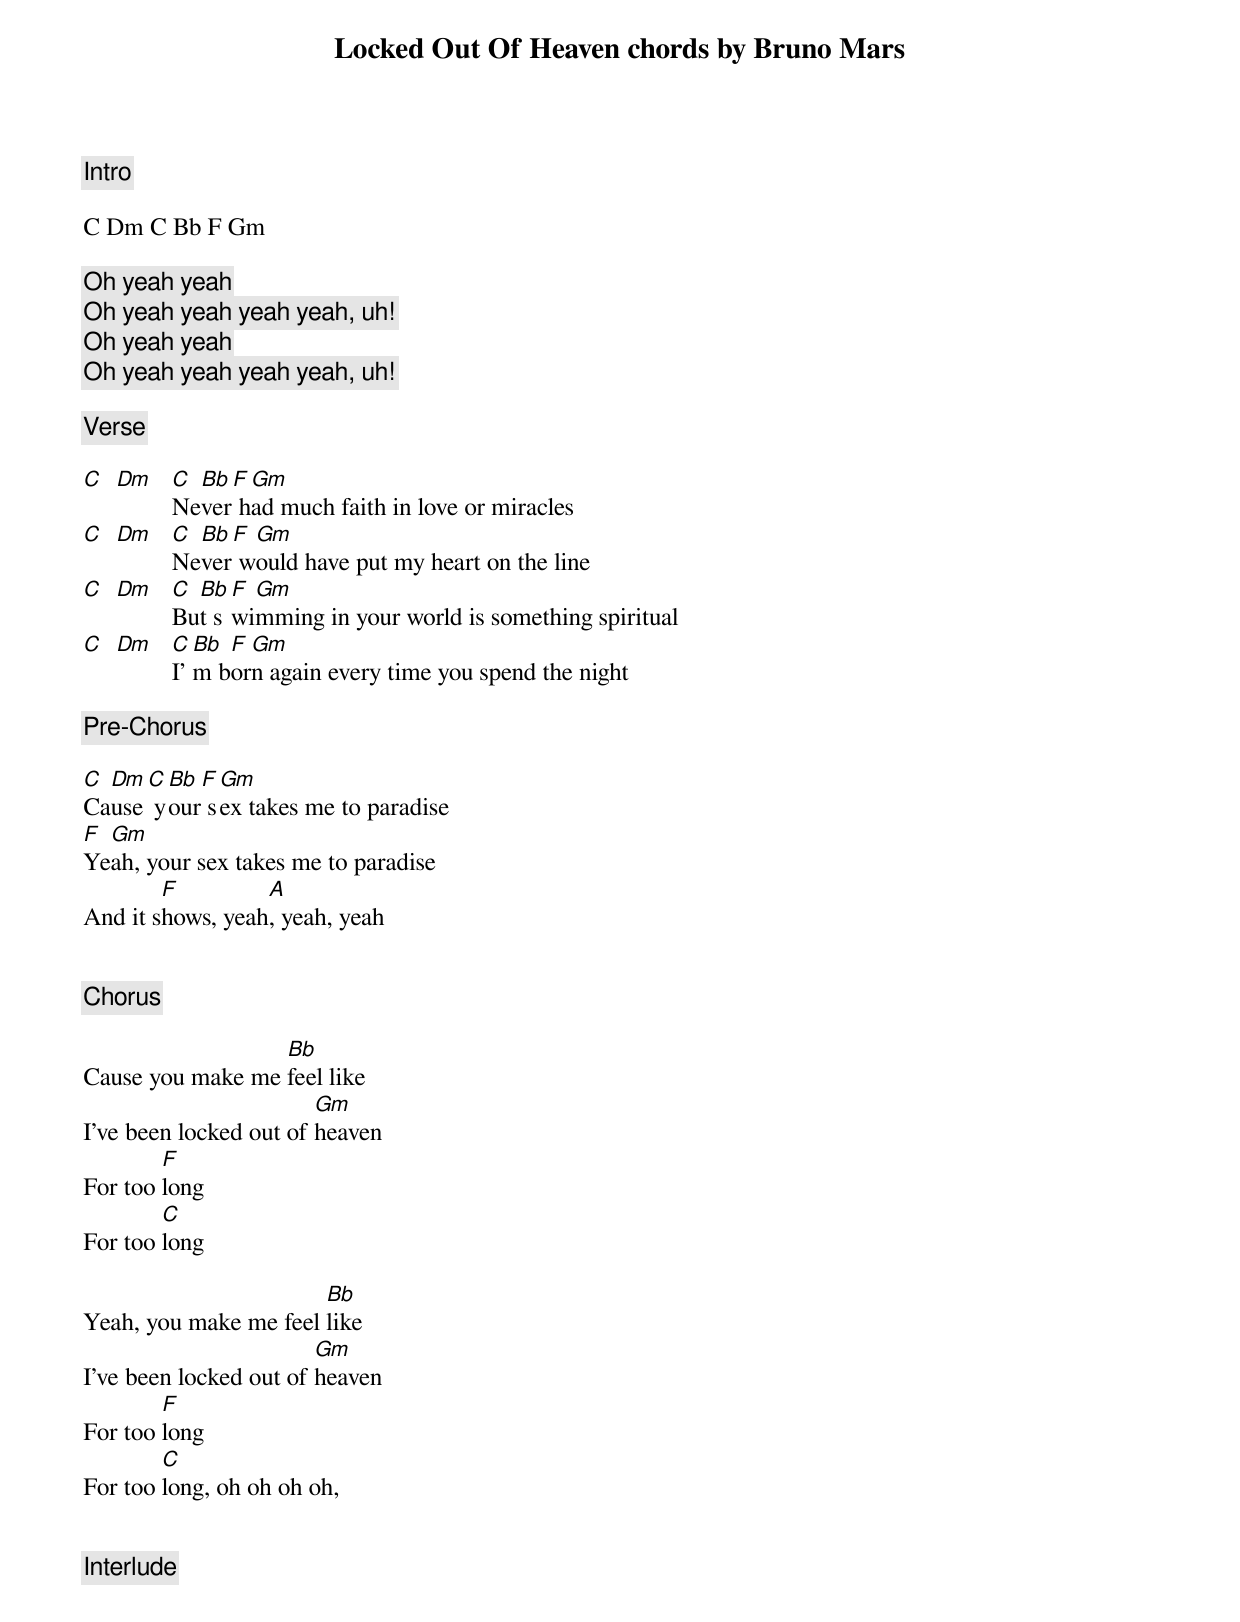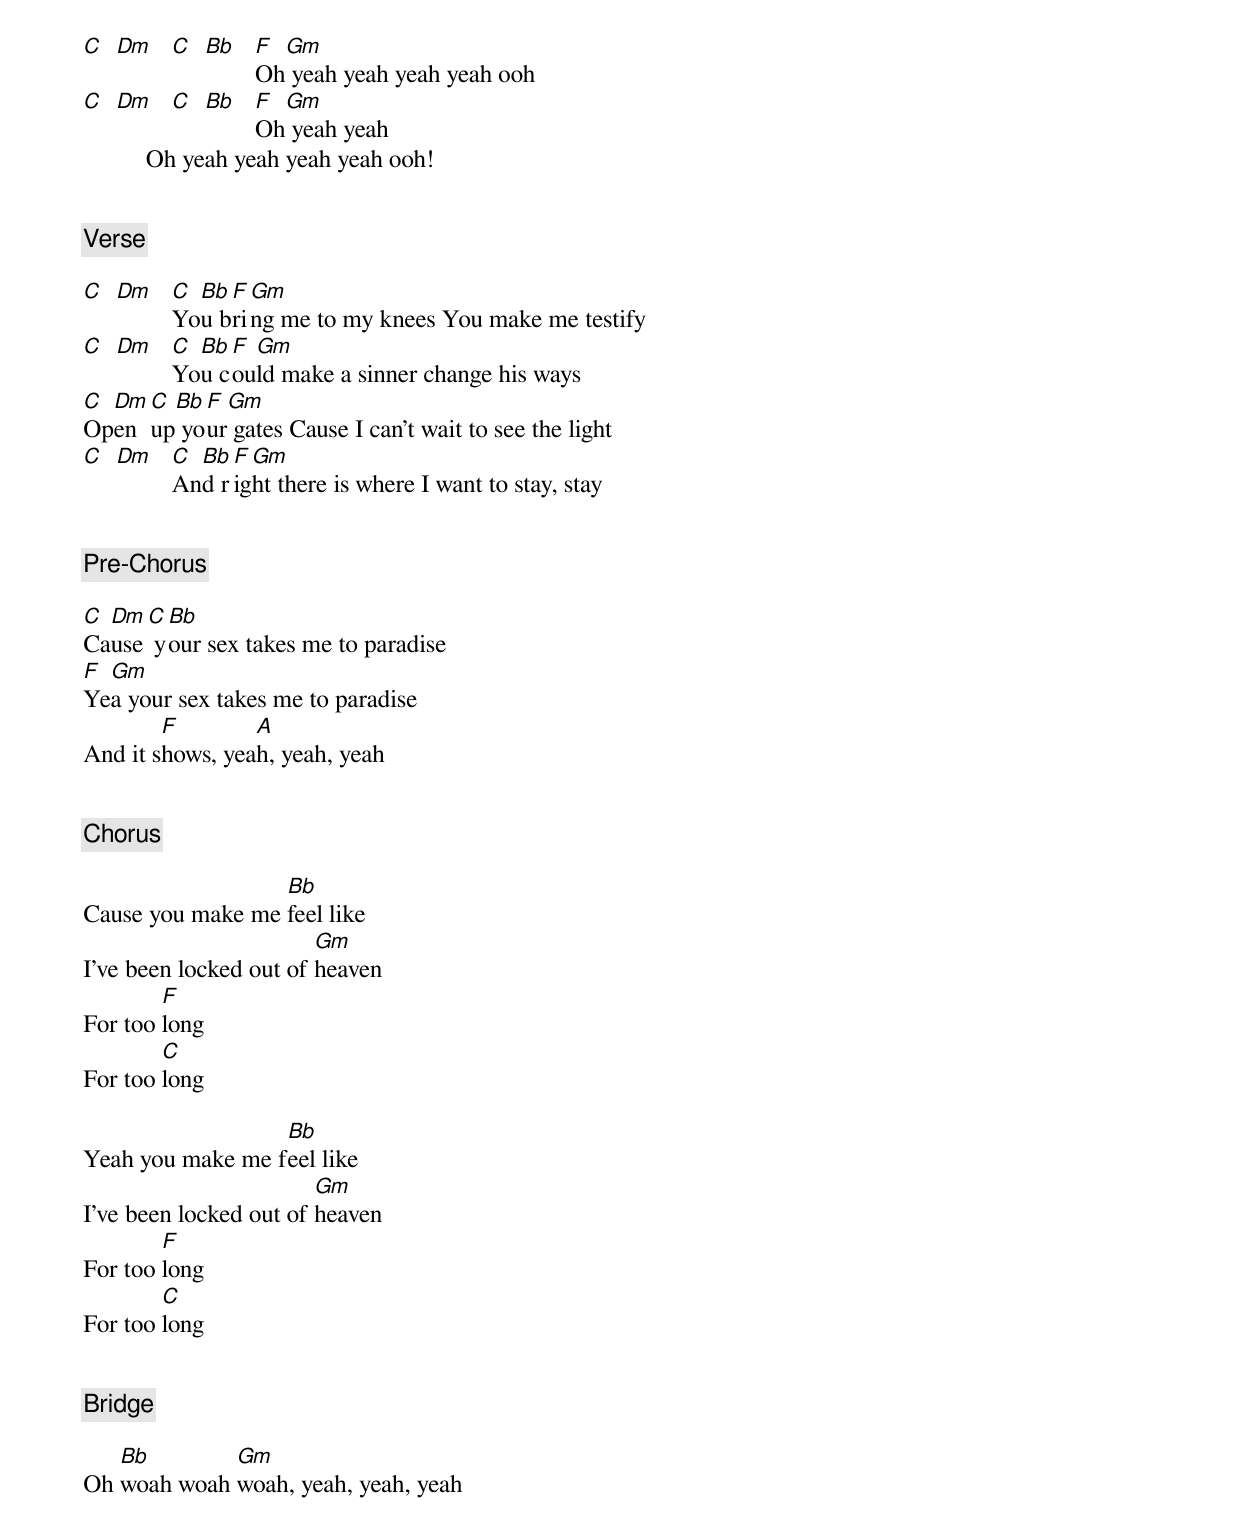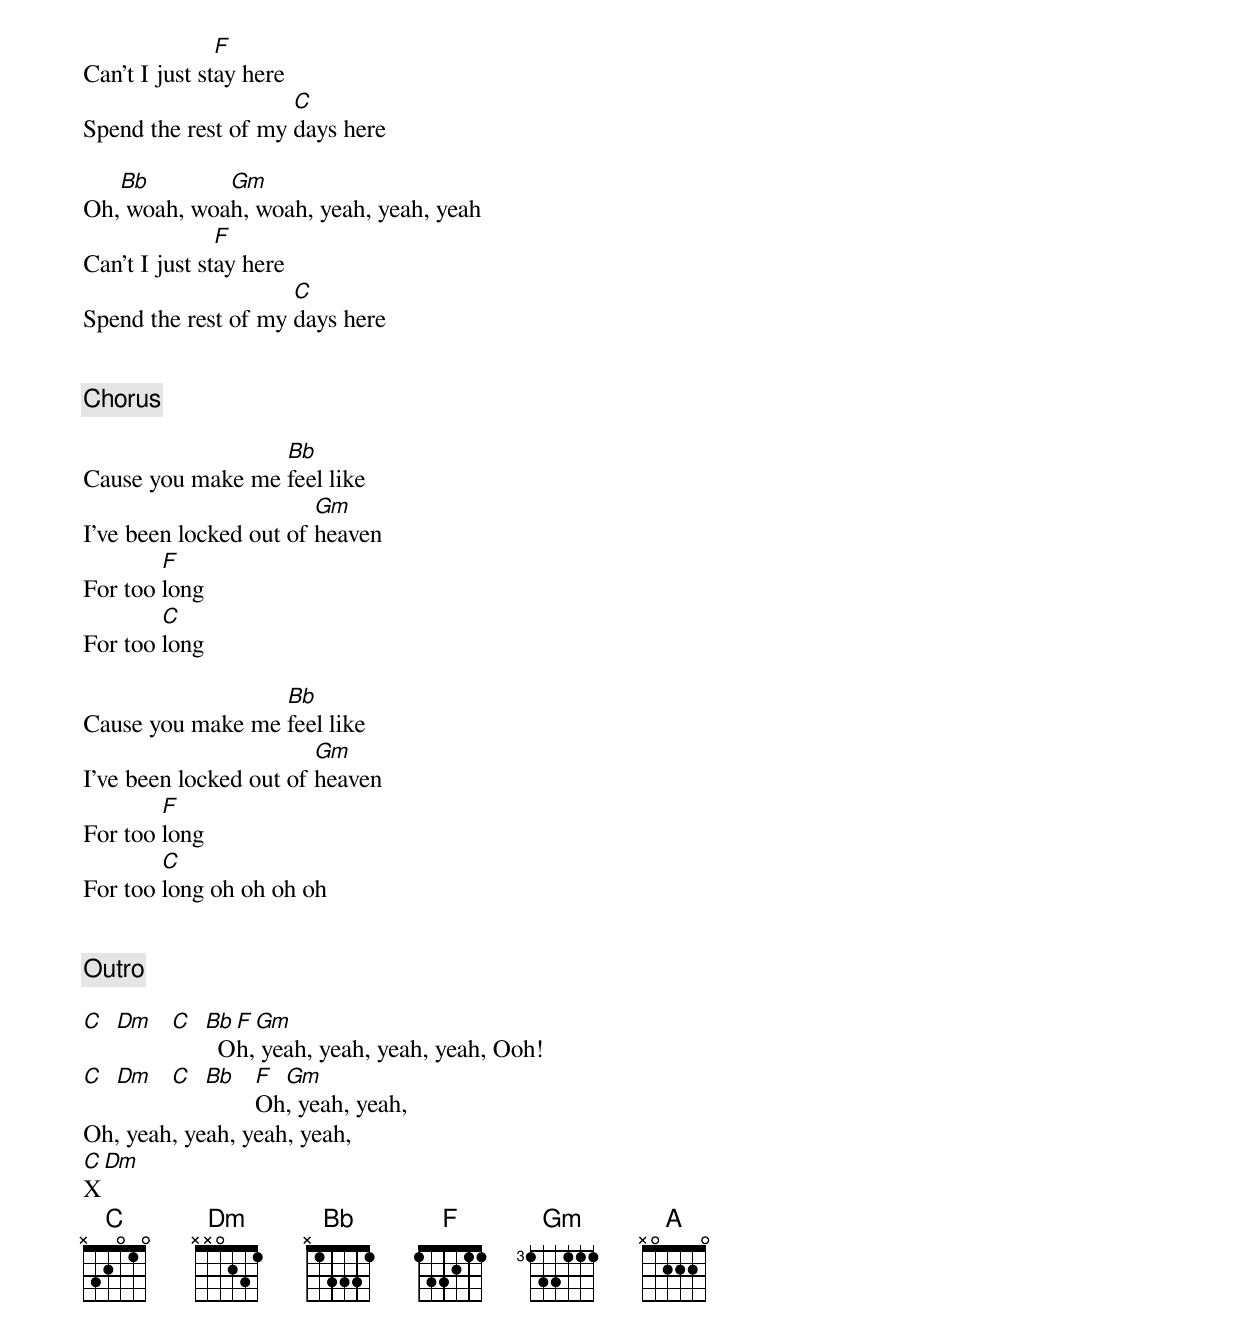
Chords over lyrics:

Locked Out Of Heaven chords by Bruno Mars

[Intro]

C Dm C Bb F Gm

Oh yeah yeah
Oh yeah yeah yeah yeah, uh!
Oh yeah yeah
Oh yeah yeah yeah yeah, uh!

[Verse]

C Dm C Bb F Gm
     Never had much faith in love or miracles
C Dm C Bb F Gm
     Never would have put my heart on the line
C Dm C Bb F Gm
     But swimming in your world is something spiritual
C Dm C Bb F Gm
     I'm born again every time you spend the night

[Pre-Chorus]

C Dm C Bb F Gm
Cause your sex takes me to paradise
F Gm
Yeah, your sex takes me to paradise
        F         A
And it shows, yeah, yeah, yeah


[Chorus]

                  Bb
Cause you make me feel like
                        Gm
I’ve been locked out of heaven
        F
For too long
        C
For too long

                       Bb
Yeah, you make me feel like
                        Gm
I’ve been locked out of heaven
        F
For too long
        C
For too long, oh oh oh oh,


[Interlude]

C Dm C Bb F Gm
          Oh yeah yeah yeah yeah ooh
C Dm C Bb F Gm
          Oh yeah yeah
          Oh yeah yeah yeah yeah ooh!


[Verse]

C Dm C Bb F Gm
     You bring me to my knees You make me testify
C Dm C Bb F Gm
     You could make a sinner change his ways
C Dm C Bb F Gm
Open up your gates Cause I can’t wait to see the light
C Dm C Bb F Gm
     And right there is where I want to stay, stay


[Pre-Chorus]

C Dm C Bb
Cause your sex takes me to paradise
F Gm
Yea your sex takes me to paradise
        F        A
And it shows, yeah, yeah, yeah


[Chorus]

                  Bb
Cause you make me feel like
                        Gm
I’ve been locked out of heaven
        F
For too long
        C
For too long

                  Bb
Yeah you make me feel like
                        Gm
I’ve been locked out of heaven
        F
For too long
        C
For too long


[Bridge]

   Bb        Gm
Oh woah woah woah, yeah, yeah, yeah
               F
Can't I just stay here
                     C
Spend the rest of my days here

   Bb        Gm
Oh, woah, woah, woah, yeah, yeah, yeah
               F
Can't I just stay here
                     C
Spend the rest of my days here


[Chorus]

                  Bb
Cause you make me feel like
                        Gm
I’ve been locked out of heaven
        F
For too long
        C
For too long

                  Bb
Cause you make me feel like
                        Gm
I’ve been locked out of heaven
        F
For too long
        C
For too long oh oh oh oh


[Outro]

C Dm C Bb F Gm
         Oh, yeah, yeah, yeah, yeah, Ooh!
C Dm C Bb F Gm
          Oh, yeah, yeah,
Oh, yeah, yeah, yeah, yeah,
C Dm
X
